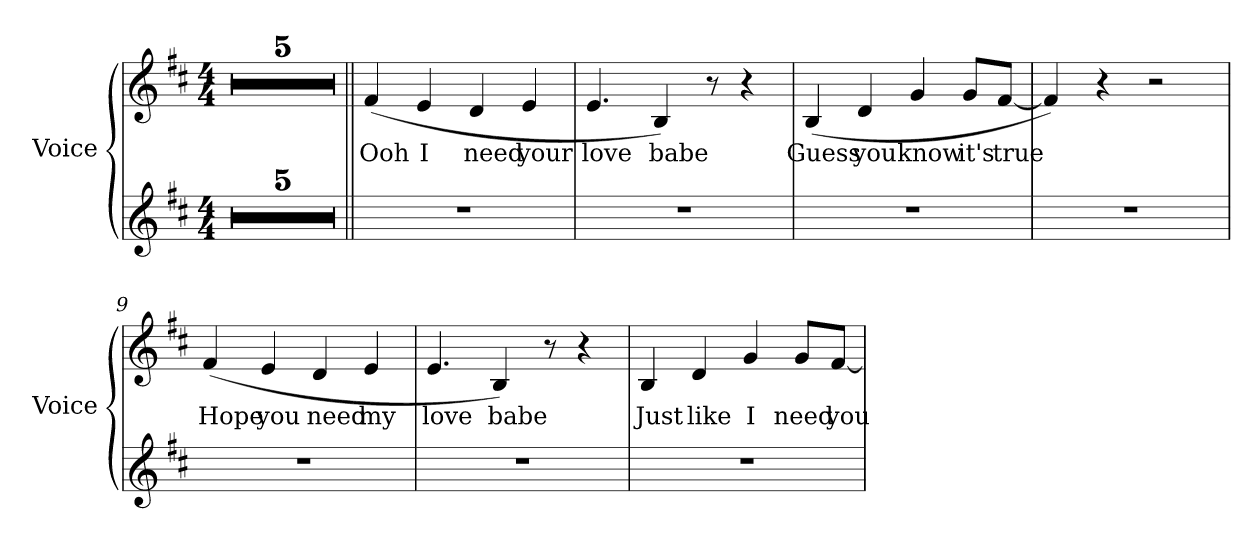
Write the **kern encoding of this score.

**kern	**kern	**text
*part2	*part1	*part1
*staff2	*staff1	*staff1
*I"Voice	*I"Voice	*
*I'Voice	*I'Voice	*
!!LO:PB:g=z
*clefG2	*clefG2	*
*k[f#c#]	*k[f#c#]	*
*D:	*D:	*
*M4/4	*M4/4	*
=	=	=
1r;<	1r;<	.
=1	=1	=1
1r	1r	.
=2	=2	=2
1r	1r	.
=3	=3	=3
1r	1r	.
=4	=4	=4
1r	1r	.
=5||	=5||	=5||
!	!	!LO:LY:b:color=#000000
1r	(4f#i/	Ooh
!	!	!LO:LY:b:color=#000000
.	4ei/	I
!	!	!LO:LY:b:color=#000000
.	4di/	need
!	!	!LO:LY:b:color=#000000
.	4ei/	your
=6	=6	=6
!	!	!LO:LY:b:color=#000000
1r	4.ei/	love
!	!	!LO:LY:b:color=#000000
.	4Bi/)	babe
.	8r	.
.	4r	.
=7	=7	=7
!	!	!LO:LY:b:color=#000000
1r	(4Bi/	Guess
!	!	!LO:LY:b:color=#000000
.	4di/	you
!	!	!LO:LY:b:color=#000000
.	4gi/	know
!	!	!LO:LY:b:color=#000000
.	8gi/L	it's
!	!	!LO:LY:b:color=#000000
.	[8f#i/J	true
!!LO:LB:g=z
=8	=8	=8
1r	4f#i/])	.
.	4r	.
.	2r	.
=9	=9	=9
!	!	!LO:LY:b:color=#000000
1r	(4f#i/	Hope
!	!	!LO:LY:b:color=#000000
.	4ei/	you
!	!	!LO:LY:b:color=#000000
.	4di/	need
!	!	!LO:LY:b:color=#000000
.	4ei/	my
=10	=10	=10
!	!	!LO:LY:b:color=#000000
1r	4.ei/	love
!	!	!LO:LY:b:color=#000000
.	4Bi/)	babe
.	8r	.
.	4r	.
=11	=11	=11
!	!	!LO:LY:b:color=#000000
1r	4Bi/	Just
!	!	!LO:LY:b:color=#000000
.	4di/	like
!	!	!LO:LY:b:color=#000000
.	4gi/	I
!	!	!LO:LY:b:color=#000000
.	8gi/L	need
!	!	!LO:LY:b:color=#000000
.	[8f#i/J	you
=	=	=
*-	*-	*-
